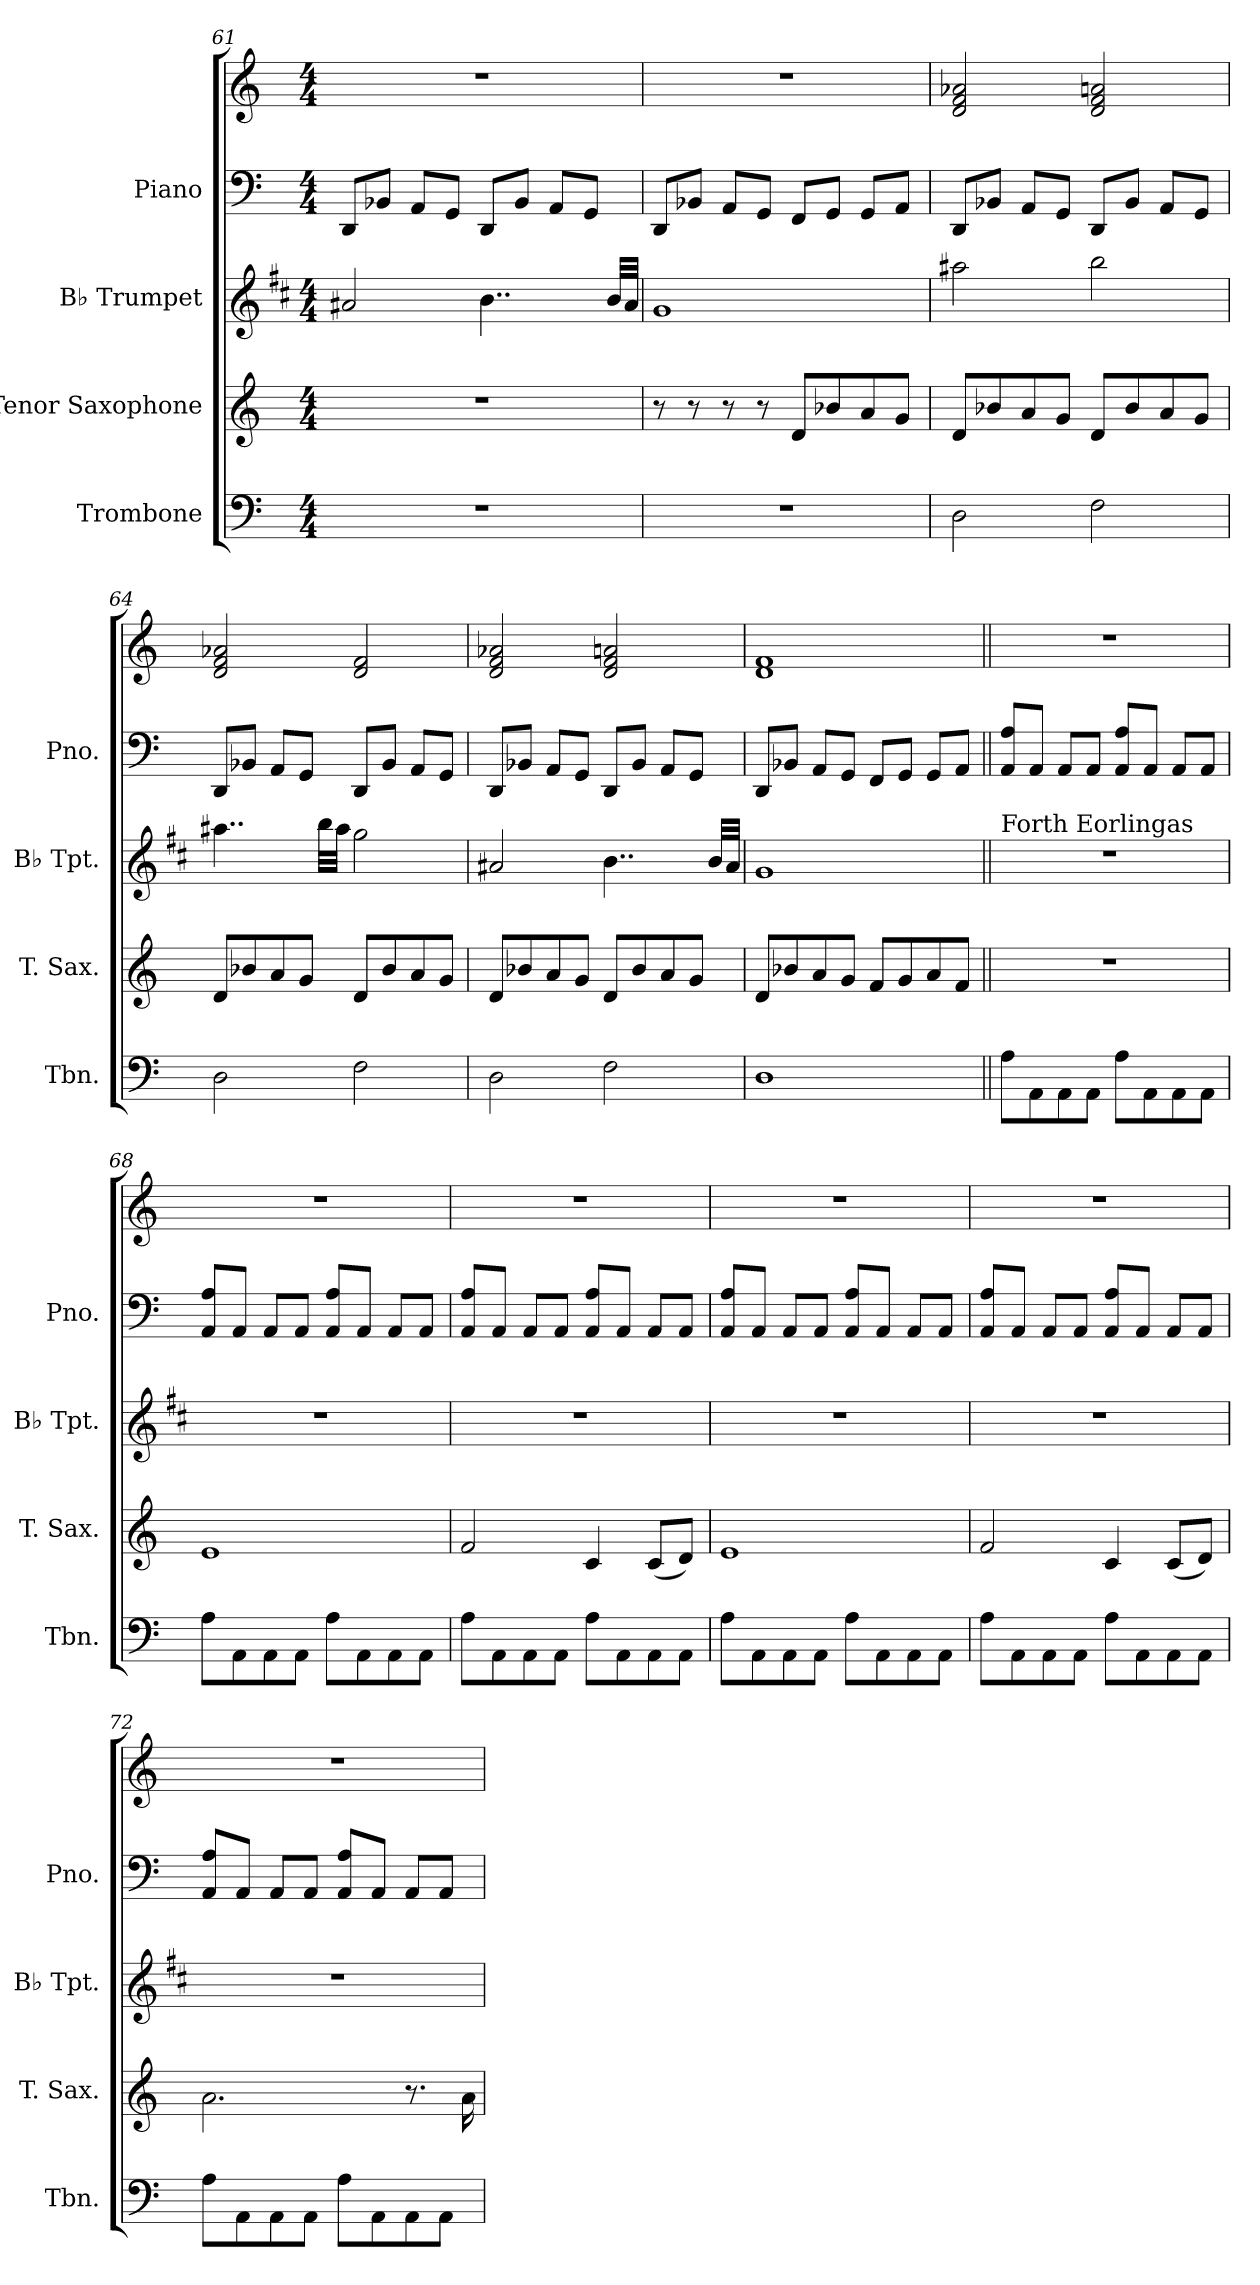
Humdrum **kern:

**kern	**kern	**kern	**kern	**kern
*part4	*part3	*part2	*part1	*part1
*staff5	*staff4	*staff3	*staff2	*staff1
*I"Trombone	*I"Tenor Saxophone	*I"B♭ Trumpet	*I"Piano	*
*I'Tbn.	*I'T. Sax.	*I'B♭ Tpt.	*I'Pno.	*
*clefF4	*clefG2	*clefG2	*clefF4	*clefG2
*	*ITrd8c14	*ITrd1c2	*	*
*k[]	*k[]	*k[]	*k[]	*k[]
*M4/4	*M4/4	*M4/4	*M4/4	*M4/4
=61	=61	=61	=61	=61
1r	1r	2g#X/	8DD/L	1r
.	.	.	8BB-X/J	.
.	.	.	8AA/L	.
.	.	.	8GG/J	.
.	.	4..a\	8DD/L	.
.	.	.	8BB-/J	.
.	.	.	8AA/L	.
.	.	.	8GG/J	.
.	.	32a/LLL	.	.
.	.	32g#/JJJ	.	.
=62	=62	=62	=62	=62
1r	8r	1f	8DD/L	1r
.	8r	.	8BB-X/J	.
.	8r	.	8AA/L	.
.	8r	.	8GG/J	.
.	8D/L	.	8FF/L	.
.	8B-X/	.	8GG/J	.
.	8A/	.	8GG/L	.
.	8G/J	.	8AA/J	.
=63	=63	=63	=63	=63
2D\	8D/L	2gg#X\	8DD/L	2d/ 2f/ 2a-X/
.	8B-X/	.	8BB-X/J	.
.	8A/	.	8AA/L	.
.	8G/J	.	8GG/J	.
2F\	8D/L	2aa\	8DD/L	2d/ 2f/ 2an/
.	8B-/	.	8BB-/J	.
.	8A/	.	8AA/L	.
.	8G/J	.	8GG/J	.
=64	=64	=64	=64	=64
2D\	8D/L	4..gg#X\	8DD/L	2d/ 2f/ 2a-X/
.	8B-X/	.	8BB-X/J	.
.	8A/	.	8AA/L	.
.	8G/J	.	8GG/J	.
.	.	32aa\LLL	.	.
.	.	32gg#\JJJ	.	.
2F\	8D/L	2ff\	8DD/L	2d/ 2f/
.	8B-/	.	8BB-/J	.
.	8A/	.	8AA/L	.
.	8G/J	.	8GG/J	.
!!LO:LB:g=z
=65	=65	=65	=65	=65
2D\	8D/L	2g#X/	8DD/L	2d/ 2f/ 2a-X/
.	8B-X/	.	8BB-X/J	.
.	8A/	.	8AA/L	.
.	8G/J	.	8GG/J	.
2F\	8D/L	4..a\	8DD/L	2d/ 2f/ 2an/
.	8B-/	.	8BB-/J	.
.	8A/	.	8AA/L	.
.	8G/J	.	8GG/J	.
.	.	32a/LLL	.	.
.	.	32g#/JJJ	.	.
=66	=66	=66	=66	=66
1D	8D/L	1f	8DD/L	1d 1f
.	8B-X/	.	8BB-X/J	.
.	8A/	.	8AA/L	.
.	8G/J	.	8GG/J	.
.	8F/L	.	8FF/L	.
.	8G/	.	8GG/J	.
.	8A/	.	8GG/L	.
.	8F/J	.	8AA/J	.
=67||	=67||	=67||	=67||	=67||
!	!	!LO:TX:a:t=Forth Eorlingas	!	!
8A\L	1r	1r	8AA/ 8A/L	1r
8AA\	.	.	8AA/J	.
8AA\	.	.	8AA/L	.
8AA\J	.	.	8AA/J	.
8A\L	.	.	8AA/ 8A/L	.
8AA\	.	.	8AA/J	.
8AA\	.	.	8AA/L	.
8AA\J	.	.	8AA/J	.
=68	=68	=68	=68	=68
8A\L	1E	1r	8AA/ 8A/L	1r
8AA\	.	.	8AA/J	.
8AA\	.	.	8AA/L	.
8AA\J	.	.	8AA/J	.
8A\L	.	.	8AA/ 8A/L	.
8AA\	.	.	8AA/J	.
8AA\	.	.	8AA/L	.
8AA\J	.	.	8AA/J	.
!!LO:LB:g=z
=69	=69	=69	=69	=69
8A\L	2F/	1r	8AA/ 8A/L	1r
8AA\	.	.	8AA/J	.
8AA\	.	.	8AA/L	.
8AA\J	.	.	8AA/J	.
8A\L	4C/	.	8AA/ 8A/L	.
8AA\	.	.	8AA/J	.
8AA\	(8C/L	.	8AA/L	.
8AA\J	8D/J)	.	8AA/J	.
=70	=70	=70	=70	=70
8A\L	1E	1r	8AA/ 8A/L	1r
8AA\	.	.	8AA/J	.
8AA\	.	.	8AA/L	.
8AA\J	.	.	8AA/J	.
8A\L	.	.	8AA/ 8A/L	.
8AA\	.	.	8AA/J	.
8AA\	.	.	8AA/L	.
8AA\J	.	.	8AA/J	.
=71	=71	=71	=71	=71
8A\L	2F/	1r	8AA/ 8A/L	1r
8AA\	.	.	8AA/J	.
8AA\	.	.	8AA/L	.
8AA\J	.	.	8AA/J	.
8A\L	4C/	.	8AA/ 8A/L	.
8AA\	.	.	8AA/J	.
8AA\	(8C/L	.	8AA/L	.
8AA\J	8D/J)	.	8AA/J	.
=72	=72	=72	=72	=72
8A\L	2.A\	1r	8AA/ 8A/L	1r
8AA\	.	.	8AA/J	.
8AA\	.	.	8AA/L	.
8AA\J	.	.	8AA/J	.
8A\L	.	.	8AA/ 8A/L	.
8AA\	.	.	8AA/J	.
8AA\	8.r	.	8AA/L	.
8AA\J	.	.	8AA/J	.
.	16A\	.	.	.
=	=	=	=	=
*-	*-	*-	*-	*-
